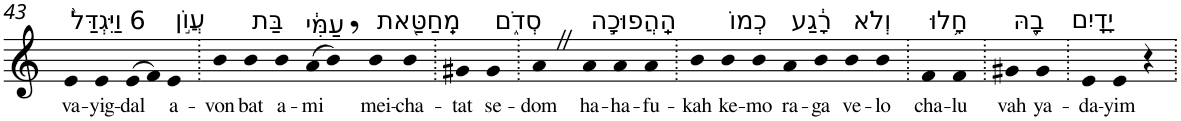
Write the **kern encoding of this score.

**kern	**text
*part1	*part1
*staff1	*staff1
*I"Piano	*
*I'Pno	*
!!LO:PB:g=z
*clefG2	*
*k[]	*
=43	=43
!LO:TX:a:t=6 וַיִּגְדַּל֙	!
!	!LO:LY:b
4e	va-
!	!LO:LY:b
4e	-yig-
!	!LO:LY:b
(>8e	-dal
8f)	.
!LO:TX:a:t=עֲוֺ֣ן	!
!	!LO:LY:b
4e	a-
=44.	=44.
!	!LO:LY:b
4b	-von
!LO:TX:a:t=בַּת	!
!	!LO:LY:b
4b	bat
!LO:TX:a:t=עַמִּ֔י	!
!	!LO:LY:b
4b	a-
!	!LO:LY:b
(>8a	-mi
8b,)	.
!LO:TX:a:t=מֵֽחַטַּ֖את	!
!	!LO:LY:b
4b	mei-
!	!LO:LY:b
4b	-cha-
=45.	=45.
!	!LO:LY:b
4g#X	-tat
!LO:TX:a:t=סְדֹ֑ם	!
!	!LO:LY:b
4g#	se-
=46.	=46.
!	!LO:LY:b
4aZ	-dom
!LO:TX:a:t=הַֽהֲפוּכָ֣ה	!
!	!LO:LY:b
4a	ha-
!	!LO:LY:b
4a	-ha-
!	!LO:LY:b
4a	-fu-
=47.	=47.
!	!LO:LY:b
4b	-kah
!LO:TX:a:t=כְמוֹ	!
!	!LO:LY:b
4b	ke-
!	!LO:LY:b
4b	-mo
!LO:TX:a:t=רָ֔גַע	!
!	!LO:LY:b
4a	ra-
!	!LO:LY:b
4b	-ga
!LO:TX:a:t=וְלֹא	!
!	!LO:LY:b
4b	ve-
!	!LO:LY:b
4b	-lo
=48.	=48.
!LO:TX:a:t=חָ֥לוּ	!
!	!LO:LY:b
4f	cha-
!	!LO:LY:b
4f	-lu
=49.	=49.
!LO:TX:a:t=בָ֖הּ	!
!	!LO:LY:b
4g#X	vah
!LO:TX:a:t=יָדָֽיִם	!
!	!LO:LY:b
4g#	ya-
=50.	=50.
!	!LO:LY:b
4e	-da-
!	!LO:LY:b
4e	-yim
4r	.
=.	=.
*-	*-
